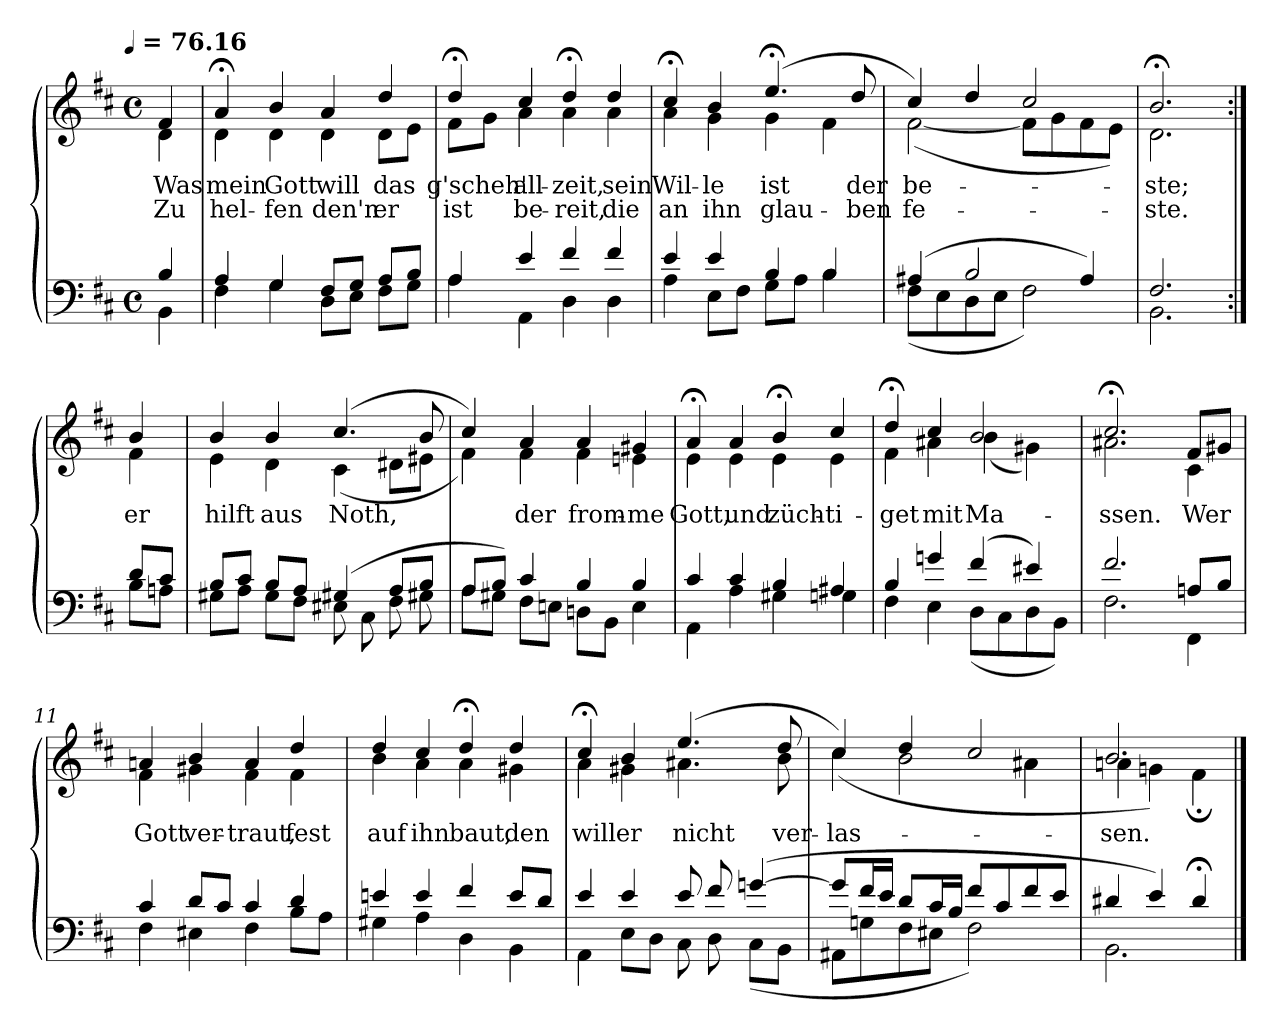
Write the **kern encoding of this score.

**kern	**kern	**text	**text	**dynam
*part1	*part1	*part1	*part1	*part1
*staff2	*staff1	*staff1	*staff1	*staff1/2
*clefF4	*clefG2	*	*	*
*k[f#c#]	*k[f#c#]	*	*	*
!!LO:TX:omd:t=[quarter] = 76.16
*M4/4	*M4/4	*	*	*
*met(c)	*met(c)	*	*	*
*MM76	*MM76	*	*	*
=	=	=	=	=
*^	*^	*	*	*
4B	4BB	4f#	4d	Was	Zu	.
=1	=1	=1	=1	=1	=1	=1
*	*	*MM78	*	*	*	*
4A	4F#	4a;<	4d	mein	hel-	.
4G	4G	4b	4d	Gott	-fen	.
8F#L	8DL	4a	4d	will	den'n	.
8GJ	8EJ	.	.	.	.	.
8AL	8F#L	4dd	8dL	das	er	.
8BJ	8GJ	.	8eJ	.	.	.
=2	=2	=2	=2	=2	=2	=2
4A	4A	4dd;<	8f#L	g'scheh'	ist	.
.	.	.	8gJ	.	.	.
4e	4AA	4cc#	4a	all-	be-	♩ = 76
4f#	4D	4dd;<	4a	-zeit,	-reit,	.
4f#	4D	4dd	4a	sein	die	.
=3	=3	=3	=3	=3	=3	=3
*	*	*MM77	*	*	*	*
4e	4A	4cc#;<	4a	Wil-	an	.
4e	8EL	4b	4g	-le	ihn	.
.	8F#J	.	.	.	.	.
4B	8GL	(4.ee;<	4g	ist	glau-	.
.	8AJ	.	.	.	.	.
4B	4B	.	4f#	.	.	.
.	.	8dd	.	der	-ben	.
=4	=4	=4	=4	=4	=4	=4
(4A#X	(8F#L	4cc#)	([2f#	be-	fe-	.
.	8E	.	.	.	.	.
2B	8D	4dd	.	.	.	.
.	8EJ	.	.	.	.	.
.	2F#)	2cc#	8f#L]	.	.	♩ = 71
.	.	.	8g	.	.	.
4A#)	.	.	8f#	.	.	.
.	.	.	8eJ)	.	.	.
=5	=5	=5	=5	=5	=5	=5
*	*	*MM72	*	*	*	*
2.F#	2.BB	2.b;<	2.d	-ste;	-ste.	.
!!LO:LB:g=z	!!
=:|!	=:|!	=:|!	=:|!	=:|!	=:|!	=:|!
*	*	*MM76	*	*	*	*
8dL	8BL	4b	4f#	er	.	.
8c#J	8AnJ	.	.	.	.	.
=6	=6	=6	=6	=6	=6	=6
8BL	8G#XL	4b	4e	hilft	.	.
8c#J	8AJ	.	.	.	.	.
8BL	8G#L	4b	4d	aus	.	.
8AJ	8F#J	.	.	.	.	.
(4G#X	8E#X	(4.cc#	(4c#	Noth,	.	.
.	8C#	.	.	.	.	.
8AL	8F#	.	8d#XL	.	.	.
8BJ	8G#X	8b	8e#XJ	.	.	.
=7	=7	=7	=7	=7	=7	=7
*	*	*MM76	*	*	*	*
8AL	8AL	4cc#)	4f#)	.	.	.
8BJ)	8G#XJ	.	.	.	.	.
4c#	8F#L	4a	4f#	der	.	♩ = 75
.	8EnJ	.	.	.	.	.
4B	8DnL	4a	4f#	from-	.	♩ = 74
.	8BBJ	.	.	.	.	.
4B	4E	4g#X	4en	-me	.	♩ = 72
=8	=8	=8	=8	=8	=8	=8
4c#	4AA	4a;<	4e	Gott,	.	.
4c#	4A	4a	4e	und	.	.
4B	4G#X	4b;<	4e	züch-	.	.
4A#X	4Gn	4cc#	4e	-ti-	.	.
!!LO:LB:g=z	!!
=9	=9	=9	=9	=9	=9	=9
*	*	*MM73	*	*	*	*
4B	4F#	4dd;<	4f#	-get	.	.
4gn	4E	4cc#	4a#X	mit	.	.
(4f#	(8DL	2b	(4b	Ma-	.	.
.	8C#	.	.	.	.	.
4e#X)	8D	.	4g#X)	.	.	.
.	8BBJ)	.	.	.	.	.
=10	=10	=10	=10	=10	=10	=10
2.f#	2.F#	2.cc#;<	2.a#X	ssen.	.	.
8AnL	4FF#	8f#L	4c#	Wer	.	♩ = 73
8BJ	.	8g#XJ	.	.	.	.
=11	=11	=11	=11	=11	=11	=11
4c#	4F#	4an	4f#	Gott	.	.
8dL	4E#X	4b	4g#X	ver-	.	.
8c#J	.	.	.	.	.	.
4c#	4F#	4a	4f#	-traut,	.	.
4d	8BL	4dd	4f#	fest	.	.
.	8AJ	.	.	.	.	.
=12	=12	=12	=12	=12	=12	=12
4en	4G#X	4dd	4b	auf	.	.
4e	4A	4cc#	4a	ihn	.	.
4f#	4D	4dd;<	4a	baut,	.	.
8eL	4BB	4dd	4g#X	den	.	♩ = 72.4
8dJ	.	.	.	.	.	.
!!LO:LB:g=z	!!
=13	=13	=13	=13	=13	=13	=13
4e	4AA	4cc#;<	4a	will	.	.
4e	8EL	4b	4g#X	er	.	.
.	8DJ	.	.	.	.	.
8e	8C#	(4.ee	4.a#X	nicht	.	.
8f#	8D	.	.	.	.	.
([4gn	(8C#L	.	.	.	.	.
.	8BBJ	8dd	8b	ver-	.	.
=14	=14	=14	=14	=14	=14	=14
*	*	*MM71	*	*	*	*
8gL]	8AA#XL	4cc#)	(4cc#	las-	.	.
16f#L	8Gn	.	.	.	.	.
16eJJ	.	.	.	.	.	.
8dL	8F#	4dd	2b	.	.	♩ = 70
16c#L	8E#XJ	.	.	.	.	.
16BJJ	.	.	.	.	.	.
8f#L	2F#)	2cc#	.	.	.	♩ = 68
8c#	.	.	.	.	.	.
8f#	.	.	4a#X	.	.	.
8eJ	.	.	.	.	.	.
=15	=15	=15	=15	=15	=15	=15
*	*	*MM64	*	*	*	*
4d#X	2.BB	2.b	4an	-sen.	.	.
4e)	.	.	4gn)	.	.	.
4d#;<	.	.	4f#;	.	.	.
*v	*v	*	*	*	*	*
*	*v	*v	*	*	*
==	==	==	==	==
*-	*-	*-	*-	*-
